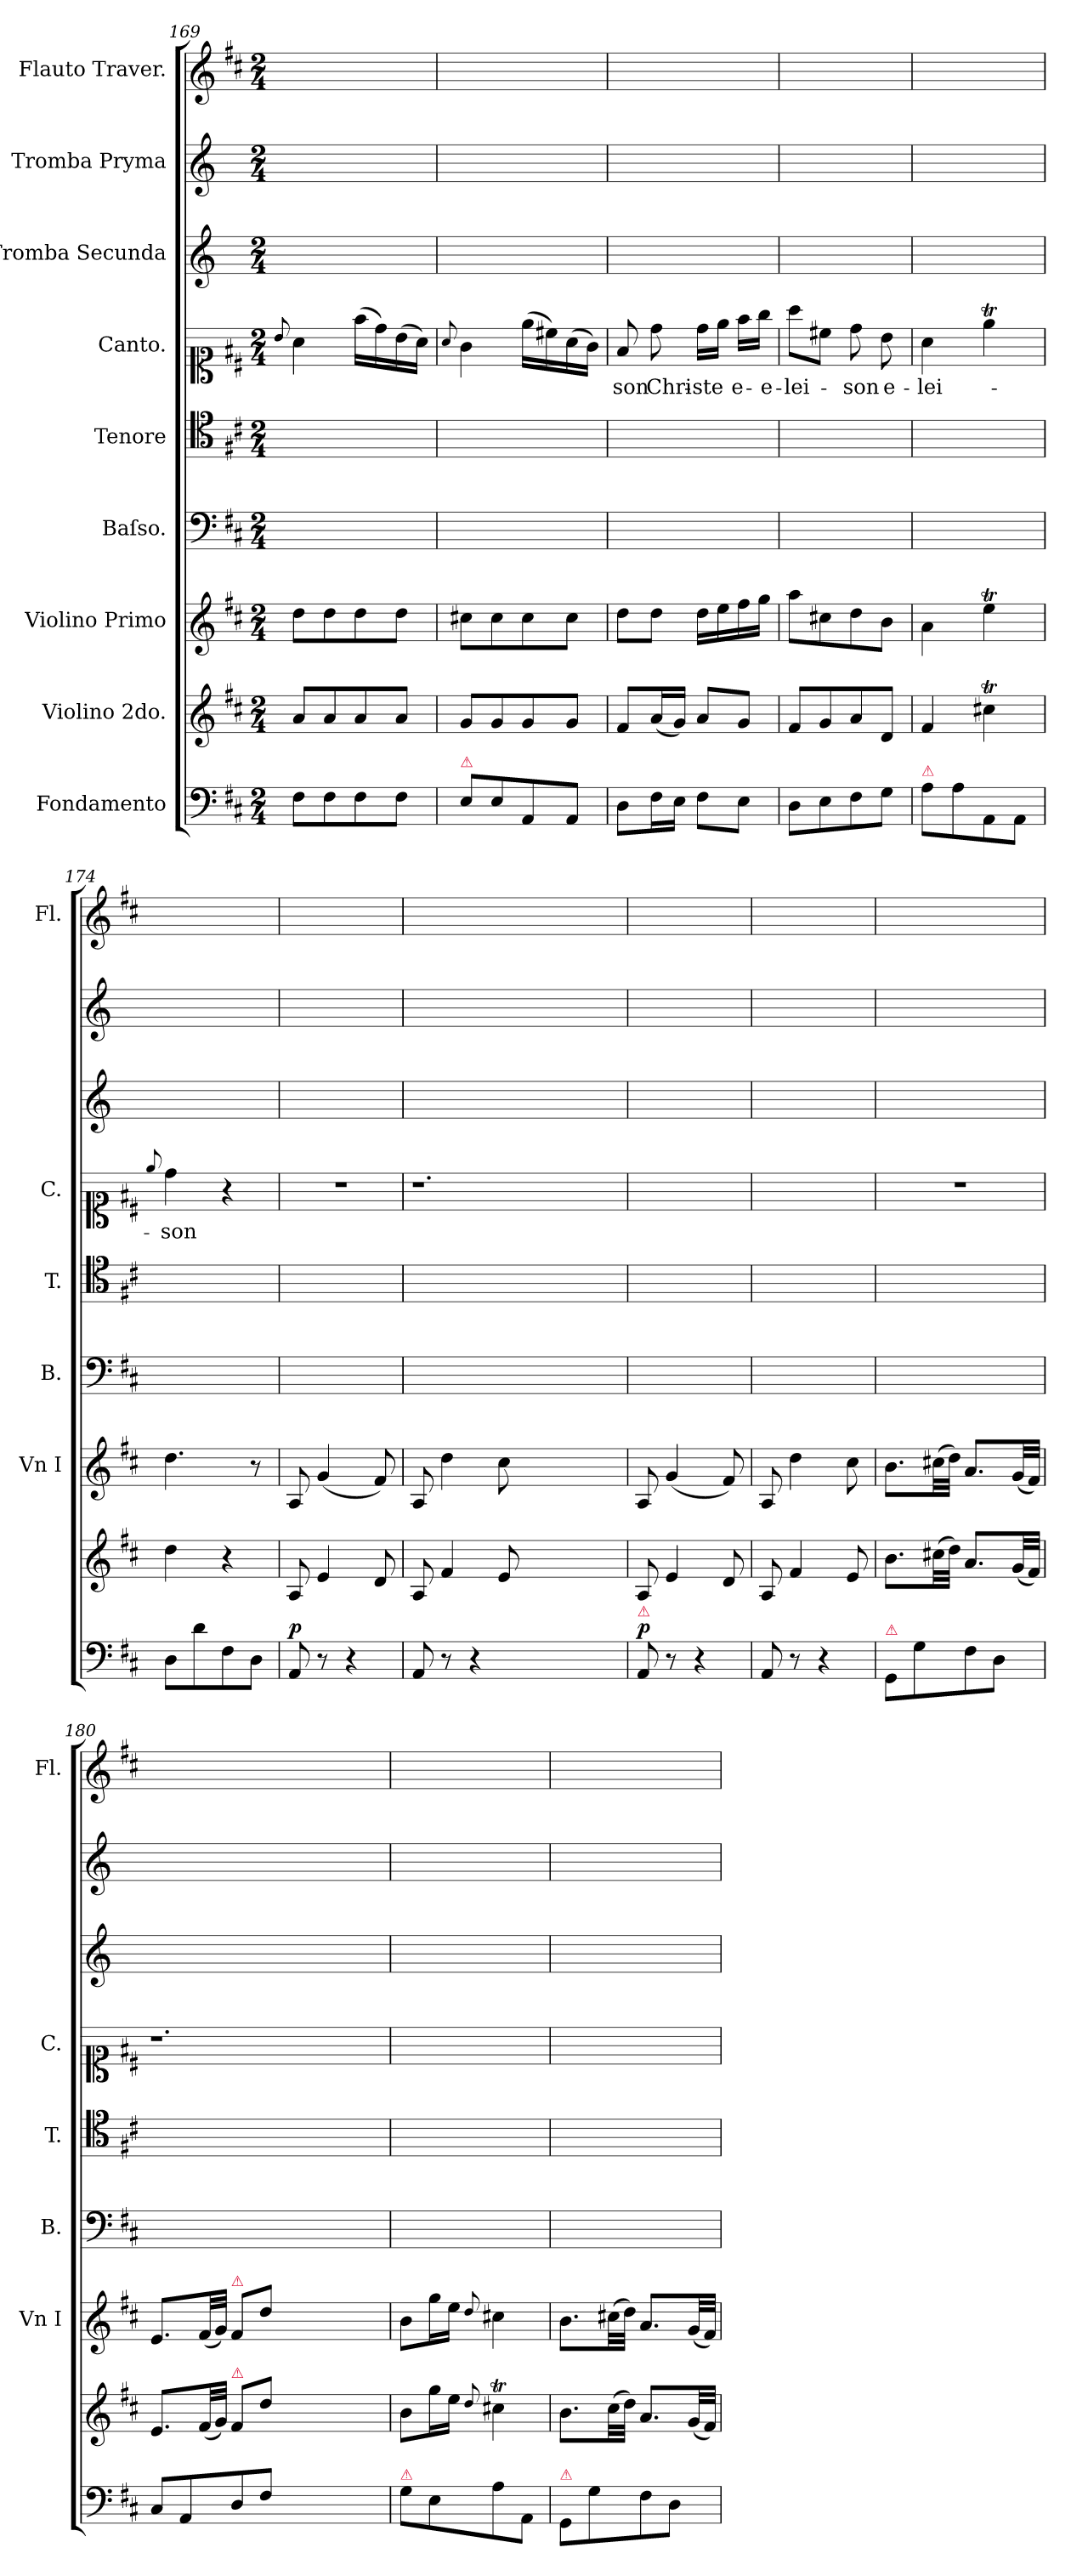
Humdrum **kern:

**kern	**dynam	**kern	**dynam	**kern	**dynam	**kern	**kern	**kern	**text	**kern	**kern	**kern
*part9	*part9	*part8	*part8	*part7	*part7	*part6	*part5	*part4	*part4	*part3	*part2	*part1
*staff9	*staff9	*staff8	*staff8	*staff7	*staff7	*staff6	*staff5	*staff4	*staff4	*staff3	*staff2	*staff1
*I"Fondamento	*	*I"Violino 2do.	*	*I"Violino Primo	*	*I"Baſso.	*I"Tenore	*I"Canto.	*	*I"Tromba Secunda	*I"Tromba Pryma	*I"Flauto Traver.
*	*	*	*	*I'Vn I	*	*I'B.	*I'T.	*I'C.	*	*	*	*I'Fl.
*clefF4	*	*clefG2	*	*clefG2	*	*clefF4	*clefC4	*clefC1	*	*clefG2	*clefG2	*clefG2
*	*	*	*	*	*	*	*	*	*	*ITrd-1c-2	*ITrd-1c-2	*
*k[f#c#]	*	*k[f#c#]	*	*k[f#c#]	*	*k[f#c#]	*k[f#c#]	*k[f#c#]	*	*k[f#c#]	*k[f#c#]	*k[f#c#]
*M2/4	*	*M2/4	*	*M2/4	*	*M2/4	*M2/4	*M2/4	*	*M2/4	*M2/4	*M2/4
=169	=169	=169	=169	=169	=169	=169	=169	=169	=169	=169	=169	=169
.	.	.	.	.	.	.	.	8qqb/	.	.	.	.
8F#\L	.	8a/L	.	8dd\L	.	2ryy	2ryy	4a\	.	2ryy	2ryy	2ryy
8F#\	.	8a/	.	8dd\	.	.	.	.	.	.	.	.
8F#\	.	8a/	.	8dd\	.	.	.	(>16ff#\LL	.	.	.	.
.	.	.	.	.	.	.	.	16dd\)	.	.	.	.
8F#\J	.	8a/J	.	8dd\J	.	.	.	(>16b\	.	.	.	.
.	.	.	.	.	.	.	.	16a\JJ)	.	.	.	.
=170	=170	=170	=170	=170	=170	=170	=170	=170	=170	=170	=170	=170
.	.	.	.	.	.	.	.	8qqa/	.	.	.	.
!LO:TX:a:color=crimson:t=⚠	!	!	!	!	!	!	!	!	!	!	!	!
8E\L	.	8g/L	.	8cc#X\L	.	2ryy	2ryy	4g\	.	2ryy	2ryy	2ryy
8E\	.	8g/	.	8cc#\	.	.	.	.	.	.	.	.
8AA/	.	8g/	.	8cc#\	.	.	.	(>16ee\LL	.	.	.	.
.	.	.	.	.	.	.	.	16cc#X\)	.	.	.	.
8AA/J	.	8g/J	.	8cc#\J	.	.	.	(>16a\	.	.	.	.
.	.	.	.	.	.	.	.	16g\JJ)	.	.	.	.
=171	=171	=171	=171	=171	=171	=171	=171	=171	=171	=171	=171	=171
8D\L	.	8f#/L	.	8dd\L	.	2ryy	2ryy	8f#/	-son	2ryy	2ryy	2ryy
16F#\L	.	(<16a/L	.	8dd\J	.	.	.	8dd\	Chri-	.	.	.
16E\JJ	.	16g/JJ)	.	.	.	.	.	.	.	.	.	.
8F#\L	.	8a/L	.	16dd\LL	.	.	.	16dd\LL	-ste	.	.	.
.	.	.	.	16ee\	.	.	.	16ee\JJ	.	.	.	.
8E\J	.	8g/J	.	16ff#\	.	.	.	16ff#\LL	e-	.	.	.
.	.	.	.	16gg\JJ	.	.	.	16gg\JJ	-e-	.	.	.
=172	=172	=172	=172	=172	=172	=172	=172	=172	=172	=172	=172	=172
8D\L	.	8f#/L	.	8aa\L	.	2ryy	2ryy	8aa\L	-lei-	2ryy	2ryy	2ryy
8E\	.	8g/	.	8cc#X\	.	.	.	8cc#X\J	.	.	.	.
8F#\	.	8a/	.	8dd\	.	.	.	8dd\	-son	.	.	.
8G\J	.	8d/J	.	8b\J	.	.	.	8b\	e-	.	.	.
=173	=173	=173	=173	=173	=173	=173	=173	=173	=173	=173	=173	=173
!LO:TX:a:color=crimson:t=⚠	!	!	!	!	!	!	!	!	!	!	!	!
8A\L	.	4f#/	.	4a\	.	2ryy	2ryy	4a\	-lei-	2ryy	2ryy	2ryy
8A\	.	.	.	.	.	.	.	.	.	.	.	.
8AA/	.	4cc#Xt\	.	4eeT\	.	.	.	4eeT\	.	.	.	.
8AA\J	.	.	.	.	.	.	.	.	.	.	.	.
=174	=174	=174	=174	=174	=174	=174	=174	=174	=174	=174	=174	=174
.	.	.	.	.	.	.	.	8qqee/	.	.	.	.
!	!LO:DY:a	!	!	!	!	!	!	!	!	!	!	!
8D\L	f&colon;	4dd\	.	4.dd\	.	2ryy	2ryy	4dd\	-son	2ryy	2ryy	2ryy
8d\	.	.	.	.	.	.	.	.	.	.	.	.
8F#\	.	4r	.	.	.	.	.	4r	.	.	.	.
8D\J	.	.	.	8r	.	.	.	.	.	.	.	.
=175	=175	=175	=175	=175	=175	=175	=175	=175	=175	=175	=175	=175
!	!LO:DY:a	!	!LO:DY:a	!	!LO:DY:a	!	!	!	!	!	!	!
8AA/	p	8A/	for	8A/	for	2ryy	2ryy	2r	.	2ryy	2ryy	2ryy
8r	.	4e/	.	(<4g/	.	.	.	.	.	.	.	.
4r	.	.	.	.	.	.	.	.	.	.	.	.
.	.	8d/	.	8f#/)	.	.	.	.	.	.	.	.
=176	=176	=176	=176	=176	=176	=176	=176	=176	=176	=176	=176	=176
8AA/	.	8A/	.	8A/	.	2ryy	2ryy	1.r	.	2ryy	2ryy	2ryy
8r	.	4f#/	.	4dd\	.	.	.	.	.	.	.	.
4r	.	.	.	.	.	.	.	.	.	.	.	.
.	.	8e/	.	8cc#\	.	.	.	.	.	.	.	.
1ryy	.	1ryy	.	1ryy	.	1ryy	1ryy	.	.	1ryy	1ryy	1ryy
=177	=177	=177	=177	=177	=177	=177	=177	=177	=177	=177	=177	=177
!LO:TX:a:color=crimson:t=⚠	!	!	!	!	!	!	!	!	!	!	!	!
!	!LO:DY:a	!	!	!	!LO:DY:a	!	!	!	!	!	!	!
8AA/	p	8A/	.	8A/	pia	2ryy	2ryy	2ryy	.	2ryy	2ryy	2ryy
8r	.	4e/	.	(<4g/	.	.	.	.	.	.	.	.
4r	.	.	.	.	.	.	.	.	.	.	.	.
.	.	8d/	.	8f#/)	.	.	.	.	.	.	.	.
=178	=178	=178	=178	=178	=178	=178	=178	=178	=178	=178	=178	=178
8AA/	.	8A/	.	8A/	.	2ryy	2ryy	2ryy	.	2ryy	2ryy	2ryy
8r	.	4f#/	.	4dd\	.	.	.	.	.	.	.	.
4r	.	.	.	.	.	.	.	.	.	.	.	.
.	.	8e/	.	8cc#\	.	.	.	.	.	.	.	.
=179	=179	=179	=179	=179	=179	=179	=179	=179	=179	=179	=179	=179
!LO:TX:a:color=crimson:t=⚠	!	!	!	!	!	!	!	!	!	!	!	!
!	!LO:DY:a	!	!LO:DY:a	!	!	!	!	!	!	!	!	!
8GG/L	f&colon;	8.b\L	for	8.b\L	.	2ryy	2ryy	2r	.	2ryy	2ryy	2ryy
8G\	.	.	.	.	.	.	.	.	.	.	.	.
.	.	(>32cc#X\LL	.	(>32cc#X\LL	.	.	.	.	.	.	.	.
.	.	32dd\JJJ)	.	32dd\JJJ)	.	.	.	.	.	.	.	.
8F#\	.	8.a/L	.	8.a/L	.	.	.	.	.	.	.	.
8D\J	.	.	.	.	.	.	.	.	.	.	.	.
.	.	(<32g/LL	.	(<32g/LL	.	.	.	.	.	.	.	.
.	.	32f#/JJJ)	.	32f#/JJJ)	.	.	.	.	.	.	.	.
=180	=180	=180	=180	=180	=180	=180	=180	=180	=180	=180	=180	=180
8C#/L	.	8.e/L	.	8.e/L	.	2ryy	2ryy	1.r	.	2ryy	2ryy	2ryy
8AA/	.	.	.	.	.	.	.	.	.	.	.	.
.	.	(<32f#/LL	.	(<32f#/LL	.	.	.	.	.	.	.	.
.	.	32g/JJJ)	.	32g/JJJ)	.	.	.	.	.	.	.	.
!	!	!	!	!LO:TX:a:color=crimson:t=⚠	!	!	!	!	!	!	!	!
!	!	!LO:TX:a:color=crimson:t=⚠	!	!	!	!	!	!	!	!	!	!
8D/	.	8f#/L	.	8f#/L	.	.	.	.	.	.	.	.
8F#/J	.	8dd\J	.	8dd\J	.	.	.	.	.	.	.	.
1ryy	.	1ryy	.	1ryy	.	1ryy	1ryy	.	.	1ryy	1ryy	1ryy
=181	=181	=181	=181	=181	=181	=181	=181	=181	=181	=181	=181	=181
!LO:TX:a:color=crimson:t=⚠	!	!	!	!	!	!	!	!	!	!	!	!
8G\L	.	8b\L	.	8b\L	.	2ryy	2ryy	2ryy	.	2ryy	2ryy	2ryy
8E\	.	16gg\L	.	16gg\L	.	.	.	.	.	.	.	.
.	.	16ee\JJ	.	16ee\JJ	.	.	.	.	.	.	.	.
.	.	8qqdd/	.	8qqdd/	.	.	.	.	.	.	.	.
8A\	.	4cc#Xt\	.	4cc#X\	.	.	.	.	.	.	.	.
8AA/J	.	.	.	.	.	.	.	.	.	.	.	.
=182	=182	=182	=182	=182	=182	=182	=182	=182	=182	=182	=182	=182
!LO:TX:a:color=crimson:t=⚠	!	!	!	!	!	!	!	!	!	!	!	!
!	!LO:DY:a	!	!	!	!LO:DY:a	!	!	!	!	!	!	!
8GG/L	p&colon;	8.b\L	.	8.b\L	pia	2ryy	2ryy	2ryy	.	2ryy	2ryy	2ryy
8G\	.	.	.	.	.	.	.	.	.	.	.	.
.	.	(>32cc#\LL	.	(>32cc#X\LL	.	.	.	.	.	.	.	.
.	.	32dd\JJJ)	.	32dd\JJJ)	.	.	.	.	.	.	.	.
8F#\	.	8.a/L	.	8.a/L	.	.	.	.	.	.	.	.
8D\J	.	.	.	.	.	.	.	.	.	.	.	.
.	.	(<32g/LL	.	(<32g/LL	.	.	.	.	.	.	.	.
.	.	32f#/JJJ)	.	32f#/JJJ)	.	.	.	.	.	.	.	.
=	=	=	=	=	=	=	=	=	=	=	=	=
*-	*-	*-	*-	*-	*-	*-	*-	*-	*-	*-	*-	*-
